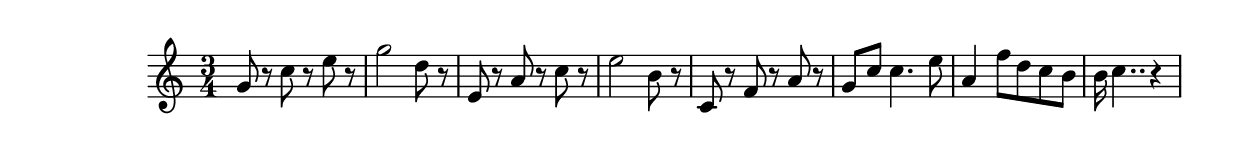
\version "2.19.49"
%{\header {
  title = "trio from string quartet # 1"
  composer = "W.A. Mozart"
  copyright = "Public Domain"
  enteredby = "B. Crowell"
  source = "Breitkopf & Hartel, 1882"
}%}
\score{{\key c \major
    \time 3/4
    %{\tempo 4=110
    %}\relative g' {
g8 r c r e r | g2 d8 r | e,8 r a r c r | e2 b8 r |
c,8 r f r a r | g8 c c4. e8 | a,4 f'8 d c b | b16 c4.. r4 |
}
}}